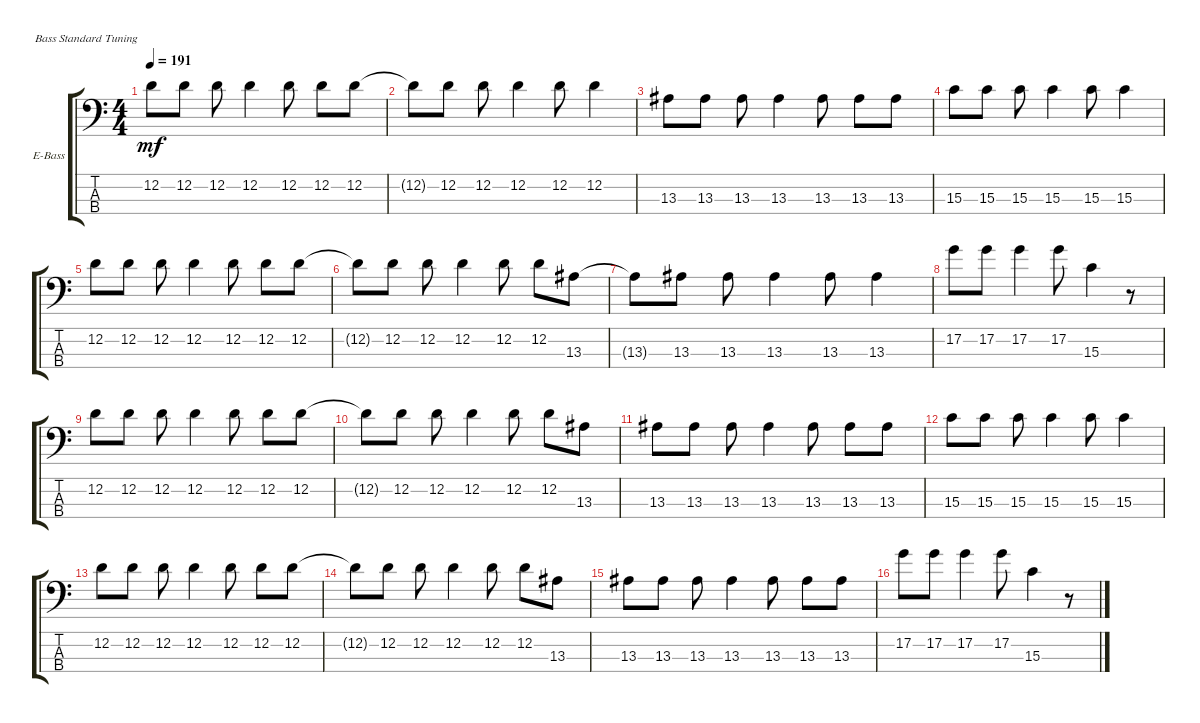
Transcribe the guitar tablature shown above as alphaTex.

\defaultSystemsLayout 4
\bracketExtendMode groupsimilarinstruments
\firstSystemTrackNameOrientation horizontal
\otherSystemsTrackNameOrientation horizontal
\track ("Electric Bass" "E-Bass") {instrument electricbassfinger}
\staff {score tabs}
\tuning (G2 D2 A1 E1)
\ts (4 4)
\tempo 191
\clef f4
\scale
0.333333
\ks c
12.2.8{dy mf} 12.2.8 12.2.8 12.2.4 12.2.8 12.2.8 12.2.8 |
\scale
0.333333 12.2{t}.8 12.2.8 12.2.8 12.2.4 12.2.8 12.2.4 |
\scale
0.333333 13.3.8 13.3.8 13.3.8 13.3.4 13.3.8 13.3.8 13.3.8 |
\scale
0.333333 15.3.8 15.3.8 15.3.8 15.3.4 15.3.8 15.3.4 |
\scale
0.333333 12.2.8 12.2.8 12.2.8 12.2.4 12.2.8 12.2.8 12.2.8 |
\scale
0.333333 12.2{t}.8 12.2.8 12.2.8 12.2.4 12.2.8 12.2.8 13.3.8 |
\scale
0.333333 13.3{t}.8 13.3.8 13.3.8 13.3.4 13.3.8 13.3.4 |
\scale
0.333333 17.2.8 17.2.8 17.2.4 17.2.8 15.3.4 r.8 |
\scale
0.333333 12.2.8 12.2.8 12.2.8 12.2.4 12.2.8 12.2.8 12.2.8 |
\scale
0.333333 12.2{t}.8 12.2.8 12.2.8 12.2.4 12.2.8 12.2.8 13.3.8 |
\scale
0.333333 13.3.8 13.3.8 13.3.8 13.3.4 13.3.8 13.3.8 13.3.8 |
\scale
0.333333 15.3.8 15.3.8 15.3.8 15.3.4 15.3.8 15.3.4 |
\scale
0.333333 12.2.8 12.2.8 12.2.8 12.2.4 12.2.8 12.2.8 12.2.8 |
\scale
0.333333 12.2{t}.8 12.2.8 12.2.8 12.2.4 12.2.8 12.2.8 13.3.8 |
\scale
0.333333 13.3.8 13.3.8 13.3.8 13.3.4 13.3.8 13.3.8 13.3.8 |
\scale
0.333333 17.2.8 17.2.8 17.2.4 17.2.8 15.3.4 r.8
